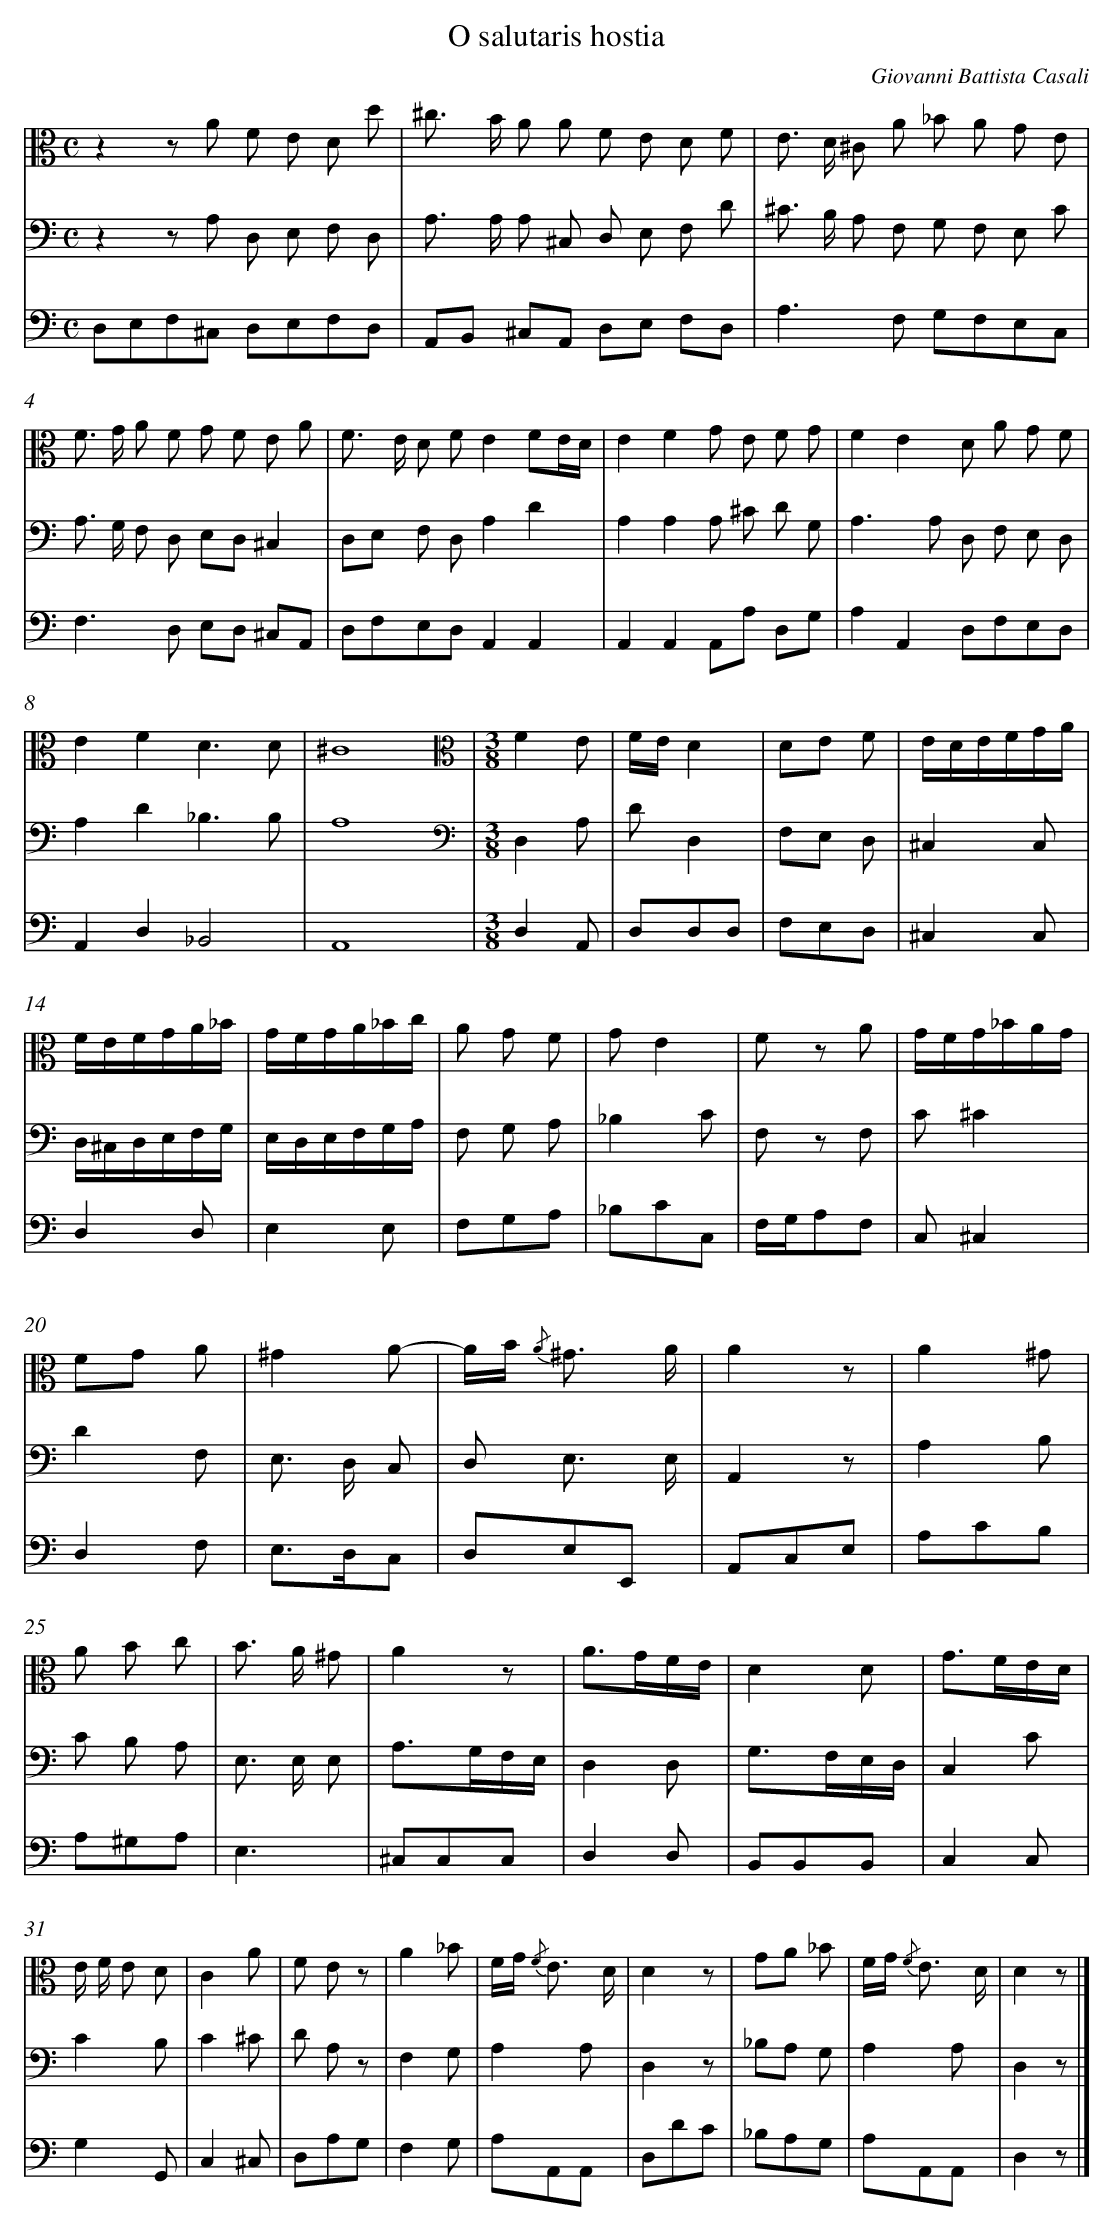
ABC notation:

X:1
T: O salutaris hostia
C: Giovanni Battista Casali
L: 1/8
M: C
V: 1 clef=alto
V: 2 clef=bass
V: 3 clef=bass
K: C
[V:1] z2z A F E D d |
[V:2] z2z A, D, E, F, D, |
[V:3] D,E,F,^C, D,E,F,D, |
[V:1] ^c> B A A F E D F |
[V:2] A,> A, A, ^C, D, E, F, D |
[V:3] A,,B,, ^C,A,, D,E, F,D, |
[V:1] E> D ^C A _B A G E |
[V:2] ^C> B, A, F, G, F, E, C |
[V:3] A,2>F,2 G,F,E,C, |
[V:1] F> G A F G F E A |
[V:2] A,> G, F, D, E,D,^C,2 |
[V:3] F,2>D,2 E,D, ^C,A,, |
[V:1] F> E D FE2FE/D/ |
[V:2] D,E, F, D,A,2D2 |
[V:3] D,F,E,D,A,,2A,,2 |
[V:1] E2F2G E F G |
[V:2] A,2A,2A, ^C D G, |
[V:3] A,,2A,,2A,,A, D,G, |
[V:1] F2E2D A G F |
[V:2] A,2>A,2 D, F, E, D, |
[V:3] A,2A,,2D,F,E,D, |
[V:1] E2F2D3D |
[V:2] A,2D2_B,3B, |
[V:3] A,,2D,2_B,,4 |
[V:1] ^C8 |
[V:2] A,8 |
[V:3] A,,8 |
[V:1] [K:clef=alto][M:3/8]F2E |
[V:2] [K:clef=bass][M:3/8]D,2A, |
[V:3] [M:3/8]D,2A,, |
[V:1] F/E/D2 |
[V:2] DD,2 |
[V:3] D,D,D, |
[V:1] DE F |
[V:2] F,E, D, |
[V:3] F,E,D, |
[V:1] E/D/E/F/G/A/ |
[V:2] ^C,2C, |
[V:3] ^C,2C, |
[V:1] F/E/F/G/A/_B/ |
[V:2] D,/^C,/D,/E,/F,/G,/ |
[V:3] D,2D, |
[V:1] G/F/G/A/_B/c/ |
[V:2] E,/D,/E,/F,/G,/A,/ |
[V:3] E,2E, |
[V:1] A G F |
[V:2] F, G, A, |
[V:3] F,G,A, |
[V:1] GE2 |
[V:2] _B,2C |
[V:3] _B,CC, |
[V:1] F z A |
[V:2] F, z F, |
[V:3] F,/G,/A,F, |
[V:1] G/F/G/_B/A/G/ |
[V:2] C^C2 |
[V:3] C,^C,2 |
[V:1] FG A |
[V:2] D2F, |
[V:3] D,2F, |
[V:1] ^G2A- |
[V:2] E,> D, C, |
[V:3] E,>D,C, |
[V:1] A/B< {/A} ^G A/ |
[V:2] D, E,3/ E,/ |
[V:3] D,E,E,, |
[V:1] A2z |
[V:2] A,,2z |
[V:3] A,,C,E, |
[V:1] A2^G |
[V:2] A,2B, |
[V:3] A,CB, |
[V:1] A B c |
[V:2] C B, A, |
[V:3] A,^G,A, |
[V:1] B> A ^G |
[V:2] E,> E, E, |
[V:3] E,3 |
[V:1] A2z |
[V:2] A,>G,F,/E,/ |
[V:3] ^C,C,C, |
[V:1] A>GF/E/ |
[V:2] D,2D, |
[V:3] D,2D, |
[V:1] D2D |
[V:2] G,>F,E,/D,/ |
[V:3] B,,B,,B,, |
[V:1] G>FE/D/ |
[V:2] C,2C |
[V:3] C,2C, |
[V:1] E/ F/ E D |
[V:2] C2B, |
[V:3] G,2G,, |
[V:1] C2A |
[V:2] C2^C |
[V:3] C,2^C, |
[V:1] F E z |
[V:2] D A, z |
[V:3] D,A,G, |
[V:1] A2_B |
[V:2] F,2G, |
[V:3] F,2G, |
[V:1] F/G< {/F} E D/ |
[V:2] A,2A, |
[V:3] A,A,,A,, |
[V:1] D2z |
[V:2] D,2z |
[V:3] D,DC |
[V:1] GA _B |
[V:2] _B,A, G, |
[V:3] _B,A,G, |
[V:1] F/G< {/F} E D/ |
[V:2] A,2A, |
[V:3] A,A,,A,, |
[V:1] D2z |]
[V:2] D,2z |]
[V:3] D,2z |]
